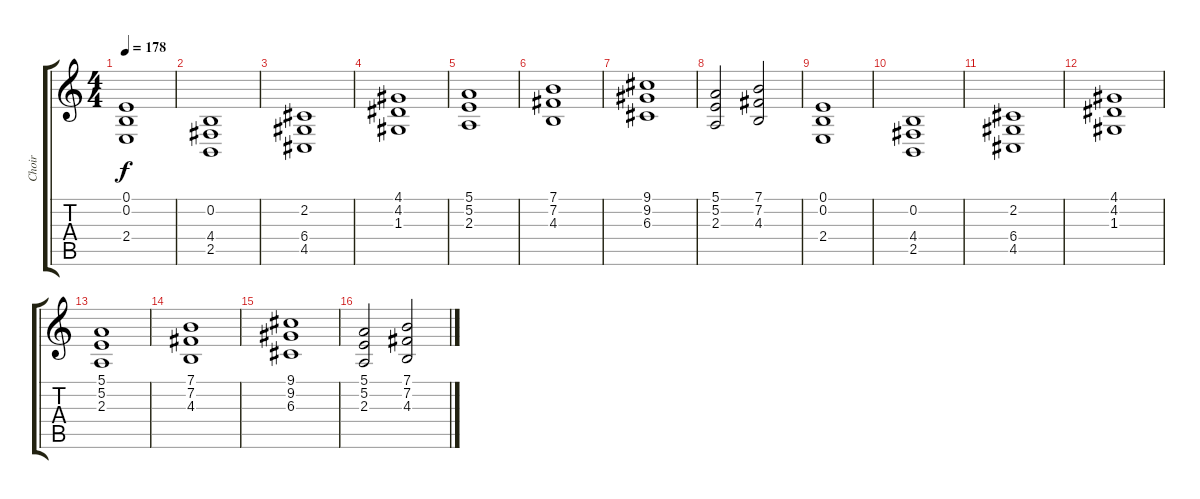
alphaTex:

\track ("Choir" "Choir") {instrument choiraahs}
\staff {score tabs}
\tuning (E4 B3 G3 D3 A2 E2) {hide}
\ts (4 4)
\tempo 178
\clef g2
\ks c
(0.1 0.2 2.4).1{dy f} |
(0.2 4.4 2.5).1 |
(2.2 6.4 4.5).1 |
(4.1 4.2 1.3).1 |
(5.1 5.2 2.3).1 |
(7.1 7.2 4.3).1 |
(9.1 9.2 6.3).1 |
(5.1 5.2 2.3).2 (7.1 7.2 4.3).2 |
(0.1 0.2 2.4).1 |
(0.2 4.4 2.5).1 |
(2.2 6.4 4.5).1 |
(4.1 4.2 1.3).1 |
(5.1 5.2 2.3).1 |
(7.1 7.2 4.3).1 |
(9.1 9.2 6.3).1 |
(5.1 5.2 2.3).2 (7.1 7.2 4.3).2
